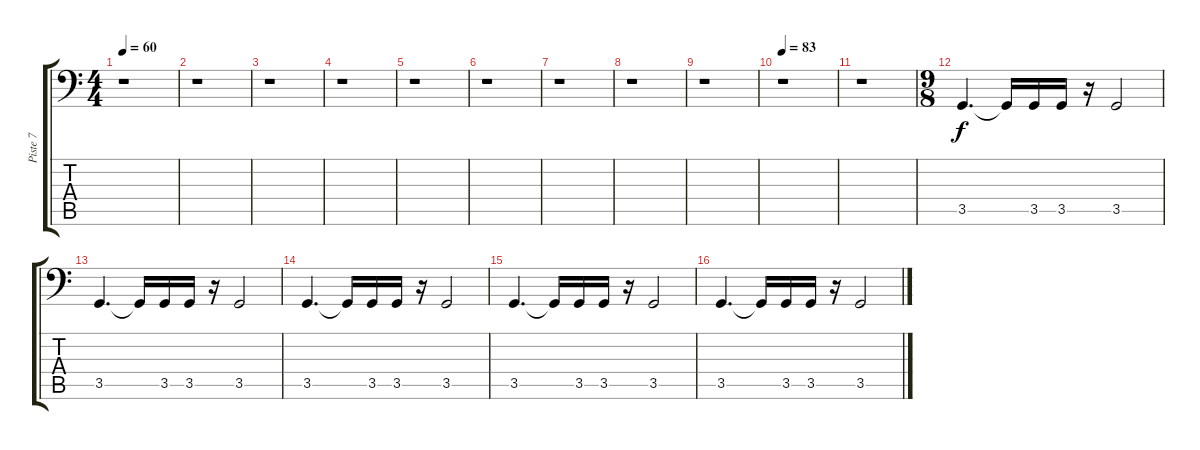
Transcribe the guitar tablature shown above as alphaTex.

\track ("Piste 7" "Piste 7") {instrument electricbassfinger}
\staff {score tabs}
\tuning (C3 G2 D2 A1 E1 B0) {hide}
\ts (4 4)
\tempo 60
\clef f4
\ks c
r.1{dy f} |
r.1 |
r.1 |
r.1 |
r.1 |
r.1 |
r.1 |
r.1 |
r.1 |
\tempo 83
r.1 |
r.1 |
\ts (9 8)
3.5.4{d volume 9} 3.5{t}.16 3.5.16 3.5.16 r.16 3.5.2 |
3.5.4{d} 3.5{t}.16 3.5.16 3.5.16 r.16 3.5.2 |
3.5.4{d} 3.5{t}.16 3.5.16 3.5.16 r.16 3.5.2 |
3.5.4{d} 3.5{t}.16 3.5.16 3.5.16 r.16 3.5.2 |
3.5.4{d} 3.5{t}.16 3.5.16 3.5.16 r.16 3.5.2
